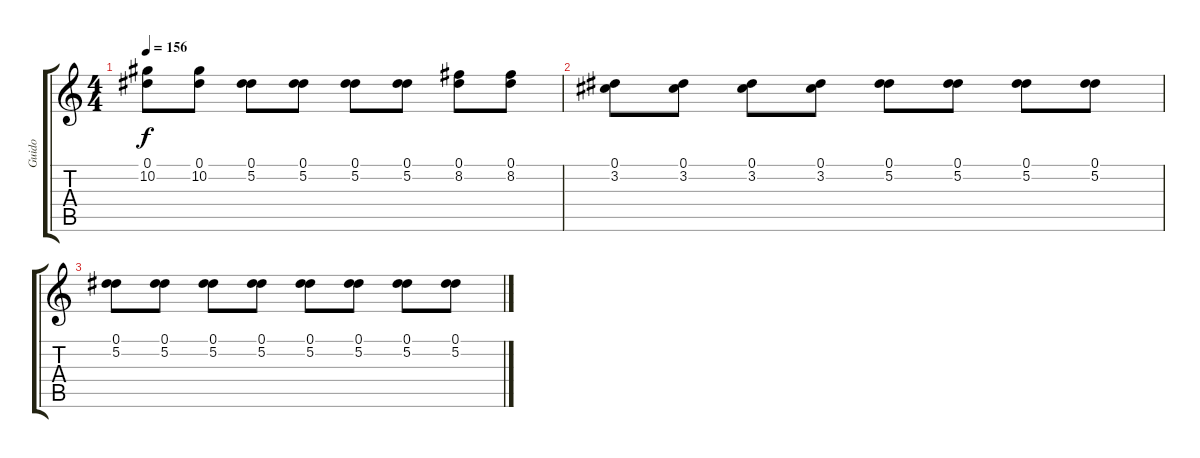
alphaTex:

\track ("Guido" "Guido") {instrument distortionguitar}
\staff {score tabs}
\tuning (Eb4 Bb3 Gb3 Db3 Ab2 Eb2) {hide}
\ts (4 4)
\tempo 156
\clef g2
\ks c
(0.1 10.2).8{dy f} (0.1 10.2).8 (0.1 5.2).8 (0.1 5.2).8 (0.1 5.2).8 (0.1 5.2).8 (0.1 8.2).8 (0.1 8.2).8 |
(0.1 3.2).8 (0.1 3.2).8 (0.1 3.2).8 (0.1 3.2).8 (0.1 5.2).8 (0.1 5.2).8 (0.1 5.2).8 (0.1 5.2).8 |
(0.1 5.2).8 (0.1 5.2).8 (0.1 5.2).8 (0.1 5.2).8 (0.1 5.2).8 (0.1 5.2).8 (0.1 5.2).8 (0.1 5.2).8
